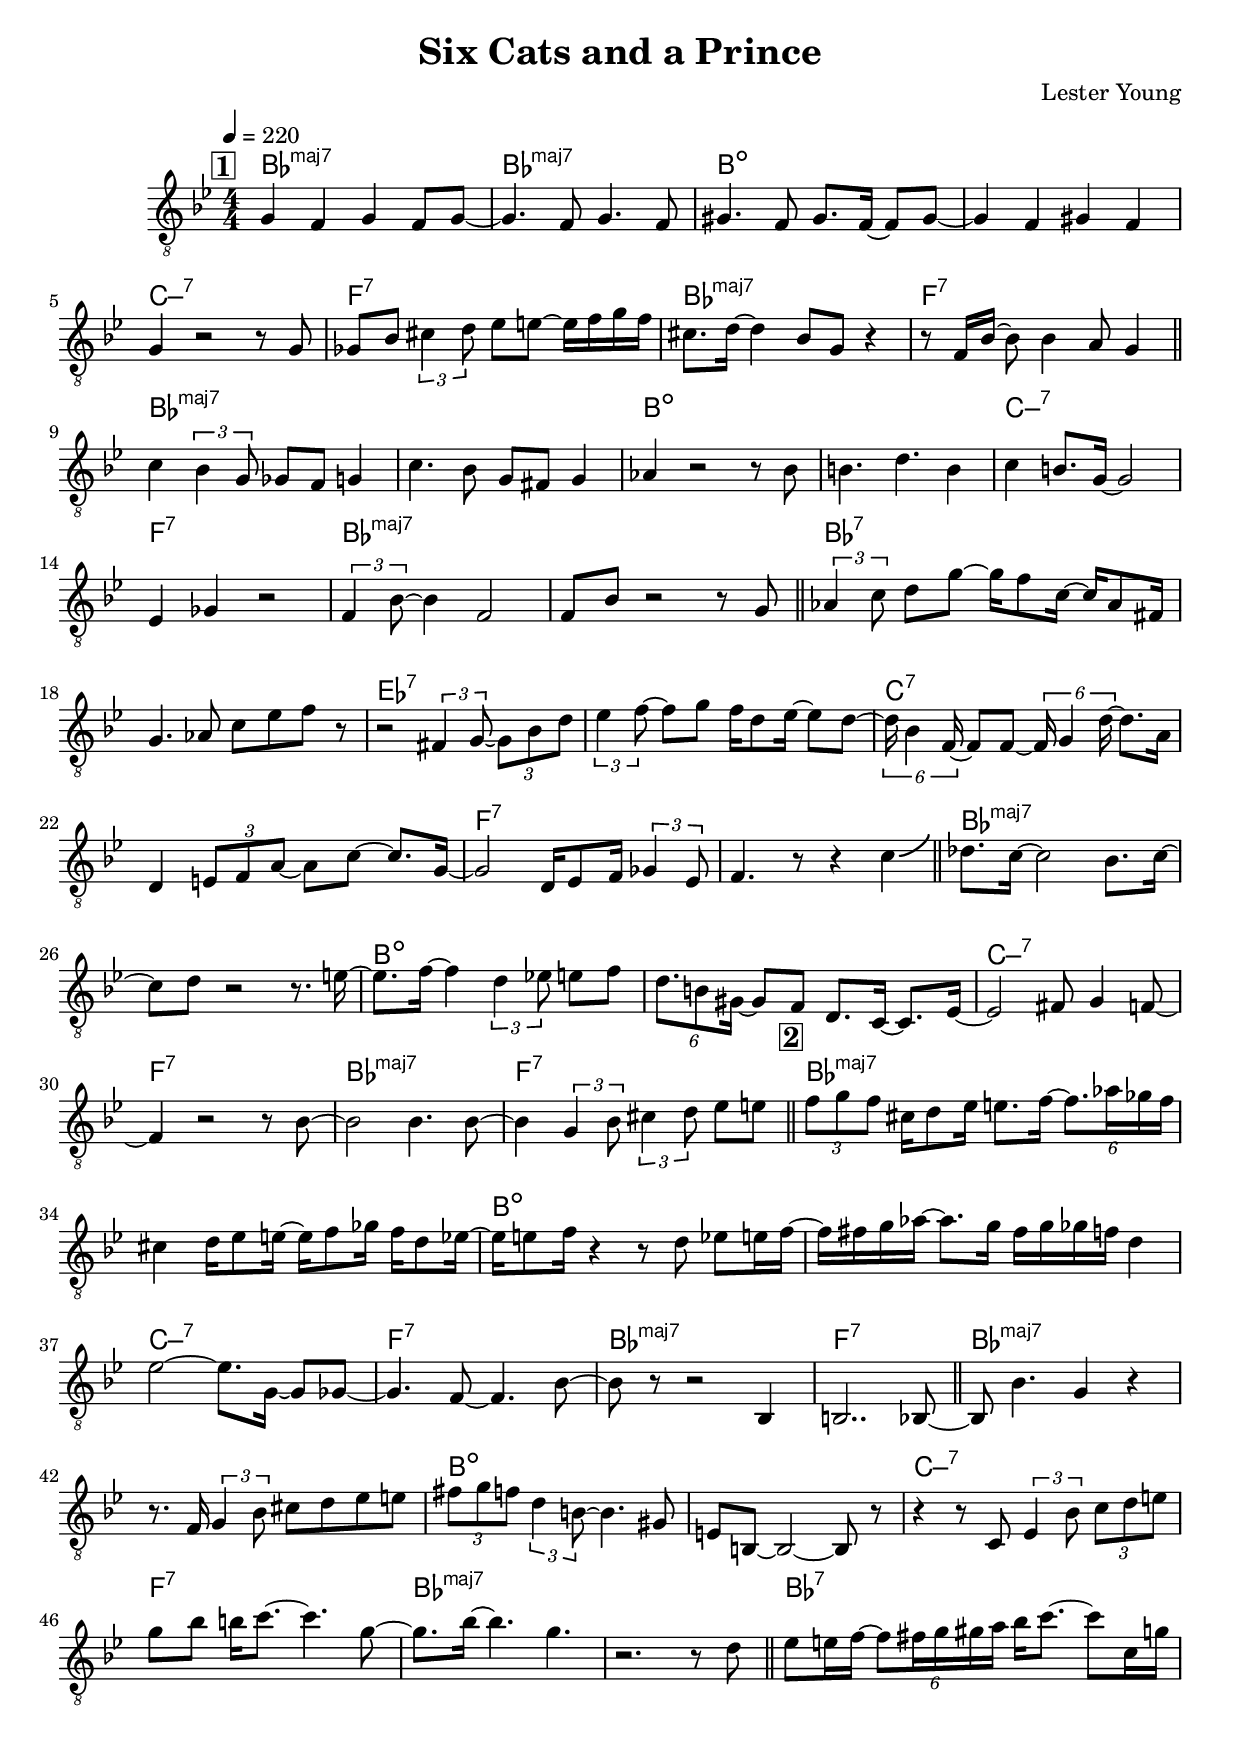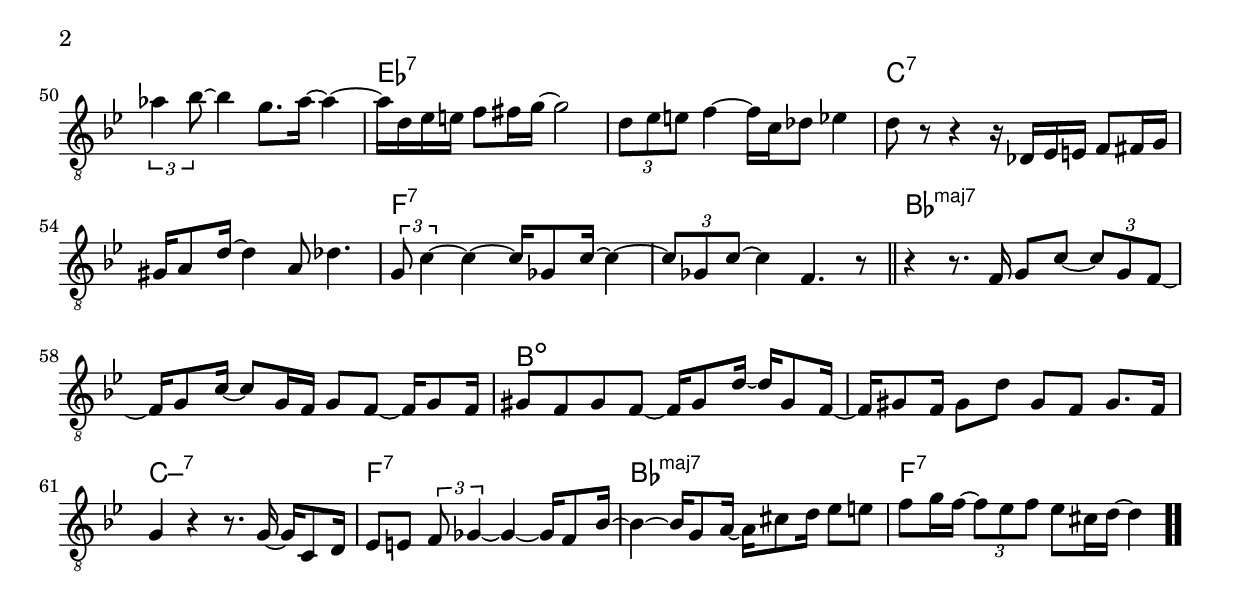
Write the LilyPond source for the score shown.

\version "2.13.2"

#(ly:set-option 'point-and-click #f)

\header {
  title = "Six Cats and a Prince"
  composer = "Lester Young"
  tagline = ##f
}
global =
{
    \override Staff.TimeSignature #'style = #'()
    \time 4/4
    \clef "treble_8"
    \key bes \major
    \override Rest #'direction = #'0
    \override MultiMeasureRest #'staff-position = #0
}
\score
{
<<
    \transpose c' c'

    \new ChordNames { \chords {
      \set majorSevenSymbol = \markup { "maj7" }
      \set minorChordModifier = \markup { \char ##x2013 }
      
      | bes1:maj | bes1:maj | b1:dim | s1 | c1:min7 | f1:7 | bes1:maj | f1:7 
      | bes1:maj | s1 | b1:dim | s1 | c1:min7 | f1:7 | bes1:maj | s1 
      | bes1:7 | s1 | es1:7 | s1 | c1:7 | s1 | f1:7 | s1 
      | bes1:maj | s1 | b1:dim | s1 | c1:min7 | f1:7 | bes1:maj | f1:7 
      | bes1:maj | s1 | b1:dim | s1 | c1:min7 | f1:7 | bes1:maj | f1:7 
      | bes1:maj | s1 | b1:dim | s1 | c1:min7 | f1:7 | bes1:maj | s1 
      | bes1:7 | s1 | es1:7 | s1 | c1:7 | s1 | f1:7 | s1 
      | bes1:maj | s1 | b1:dim | s1 | c1:min7 | f1:7 | bes1:maj | f1:7|
      }
      }

    \new Staff
    <<
    \transpose c' c'

    {
      \global
  		%\override Score.MetronomeMark #'transparent = ##t
  		%\override Score.MetronomeMark #'stencil = ##f
  		
  		\override HorizontalBracket #'direction = #UP
  		\override HorizontalBracket #'bracket-flare = #'(0 . 0)
  		
  		\override TextSpanner #'dash-fraction = #1.0
  		\override TextSpanner #'bound-details #'left #'text = \markup{ \concat{\draw-line #'(0 . -1.0) \draw-line #'(1.0 . 0) }}
  		\override TextSpanner #'bound-details #'right #'text = \markup{ \concat{ \draw-line #'(1.0 . 0) \draw-line #'(0 . -1.0) }}
          \set Score.markFormatter = #format-mark-box-numbers


      \tempo 4 = 220
      \set Score.currentBarNumber = #1
     
      \bar "||" \mark \default g4 f4 g4 f8 g8~ 
      | g4. f8 g4. f8 
      | gis4. f8 gis8. f16~ f8 gis8~ 
      | gis4 f4 gis4 f4 
      | g4 r2 r8 g8 
      | ges8 bes8 \tuplet 3/2 {cis'4 d'8} es'8 e'8~ e'16 f'16 g'16 f'16 
      | cis'8. d'16~ d'4 bes8 g8 r4 
      | r8 f16 bes16~ bes8 bes4 a8 g4 
      \bar "||" c'4 \tuplet 3/2 {bes4 g8} ges8 f8 g4 
      | c'4. bes8 g8 fis8 g4 
      | aes4 r2 r8 bes8 
      | b4. d'4. b4 
      | c'4 b8. g16~ g2 
      | es4 ges4 r2 
      | \tuplet 3/2 {f4 bes8~} bes4 f2 
      | f8 bes8 r2 r8 g8 
      \bar "||" \tuplet 3/2 {aes4 c'8} d'8 g'8~ g'16 f'8 c'16~ c'16 aes8 fis16 
      | g4. aes8 c'8 es'8 f'8 r8 
      | r2 \tuplet 3/2 {fis4 g8~} \tuplet 3/2 {g8 bes8 d'8} 
      | \tuplet 3/2 {es'4 f'8~} f'8 g'8 f'16 d'8 es'16~ es'8 d'8~ 
      | \tuplet 6/4 {d'16 bes4 f16~} f8 f8~ \tuplet 6/4 {f16 g4 d'16~} d'8. a16 
      | d4 \tuplet 3/2 {e8 f8 a8~} a8 c'8~ c'8. g16~ 
      | g2 d16 es8 f16 \tuplet 3/2 {ges4 es8} 
      | f4. r8 r4 c'4\bendAfter #+4  
      \bar "||" des'8. c'16~ c'2 bes8. c'16~ 
      | c'8 d'8 r2 r8. e'16~ 
      | e'8. f'16~ f'4 \tuplet 3/2 {d'4 es'8} e'8 f'8 
      | \tuplet 6/4 {d'8. b8 gis16~} gis8 f8 d8. c16~ c8. es16~ 
      | es2 fis8 g4 f8~ 
      | f4 r2 r8 bes8~ 
      | bes2 bes4. bes8~ 
      | bes4 \tuplet 3/2 {g4 bes8} \tuplet 3/2 {cis'4 d'8} es'8 e'8 
      \bar "||" \mark \default \tuplet 3/2 {f'8 g'8 f'8} cis'16 d'8 es'16 e'8. f'16~ \tuplet 6/4 {f'8. aes'16 ges'16 f'16} 
      | cis'4 d'16 es'8 e'16~ e'16 f'8 ges'16 f'16 d'8 es'16~ 
      | es'16 e'8 f'16 r4 r8 d'8 es'8 e'16 f'16~ 
      | f'16 fis'16 g'16 aes'16~ aes'8. g'16 fis'16 g'16 ges'16 f'16 d'4 
      | es'2~ es'8. g16~ g8 ges8~ 
      | ges4. f8~ f4. bes8~ 
      | bes8 r8 r2 bes,4 
      | b,2.. bes,8~ 
      \bar "||" bes,8 bes4. g4 r4 
      | r8. f16 \tuplet 3/2 {g4 bes8} cis'8 d'8 es'8 e'8 
      | \tuplet 3/2 {fis'8 g'8 f'8} \tuplet 3/2 {d'4 b8~} b4. gis8 
      | e8 b,8~ b,2~ b,8 r8 
      | r4 r8 c8 \tuplet 3/2 {es4 bes8} \tuplet 3/2 {c'8 d'8 e'8} 
      | g'8 bes'8 b'16 c''8.~ c''4. g'8~ 
      | g'8. bes'16~ bes'4. g'4. 
      | r2. r8 d'8 
      \bar "||" es'8 e'16 f'16~ \tuplet 6/4 {f'8 fis'16 g'16 gis'16 a'16} bes'16 c''8.~ c''8 c'16 g'16 
      | \tuplet 3/2 {aes'4 bes'8~} bes'4 g'8. aes'16~ aes'4~ 
      | aes'16 d'16 es'16 e'16 f'8 fis'16 g'16~ g'2 
      | \tuplet 3/2 {d'8 es'8 e'8} f'4~ f'16 c'16 des'8 es'4 
      | d'8 r8 r4 r16 des16 es16 e16 f8 fis16 g16 
      | gis16 a8 d'16~ d'4 a8 des'4. 
      | \tuplet 3/2 {g8 c'4~} c'4~ c'16 ges8 c'16~ c'4~ 
      | \tuplet 3/2 {c'8 ges8 c'8~} c'4 f4. r8 
      \bar "||" r4 r8. f16 g8 c'8~ \tuplet 3/2 {c'8 g8 f8~} 
      | f16 g8 c'16~ c'8 g16 f16 g8 f8~ f16 g8 f16 
      | gis8 f8 gis8 f8~ f16 gis8 d'16~ d'16 gis8 f16~ 
      | f16 gis8 f16 gis8 d'8 gis8 f8 gis8. f16 
      | g4 r4 r8. g16~ g16 c8 d16 
      | es8 e8 \tuplet 3/2 {f8 ges4~} ges4~ ges16 f8 bes16~ 
      | bes4~ bes16 g8 a16~ a16 cis'8 d'16 es'8 e'8 
      | f'8 g'16 f'16~ \tuplet 3/2 {f'8 es'8 f'8} es'8 cis'16 d'16~ d'4\bar  ".."
    }
    >>
>>    
}
